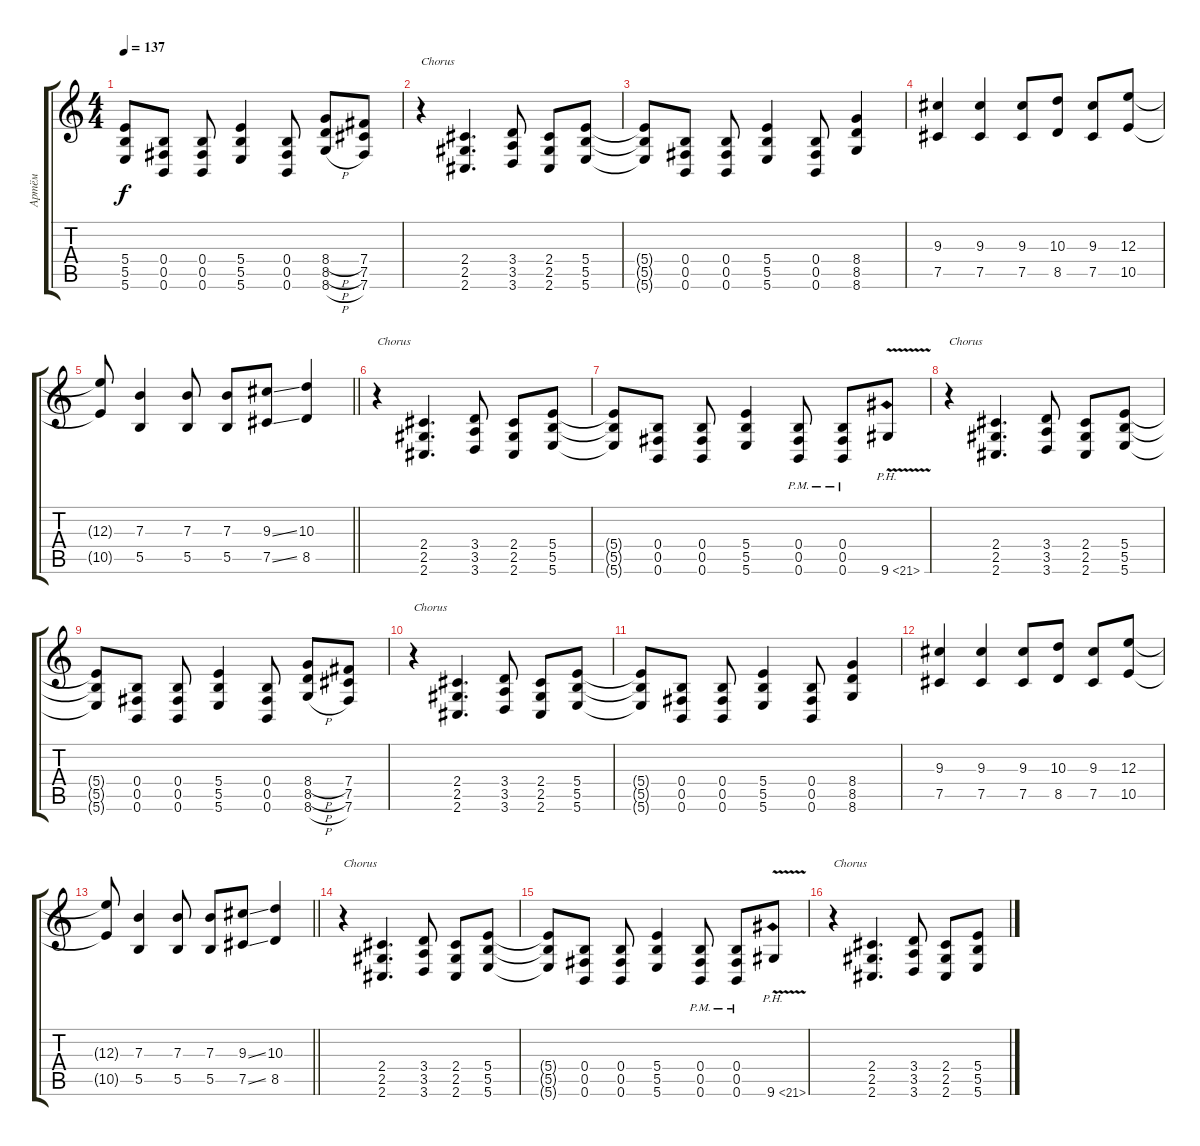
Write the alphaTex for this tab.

\track ("Артём" "Артём") {instrument distortionguitar}
\staff {score tabs}
\tuning (Db4 Ab3 E3 B2 Gb2 B1) {hide}
\ts (4 4)
\tempo 137
\clef g2
\ks c
(5.4{t} 5.5{t} 5.6{t}).8{dy f} (0.4 0.5 0.6).8 (0.4 0.5 0.6).8 (5.4 5.5 5.6).4 (0.4 0.5 0.6).8 (8.4{h} 8.5{h} 8.6{h}).8 (7.4 7.5 7.6).8 |
r.4{txt "Chorus"} (2.4 2.5 2.6).4{d} (3.4 3.5 3.6).8 (2.4 2.5 2.6).8 (5.4 5.5 5.6).8 |
(5.4{t} 5.5{t} 5.6{t}).8 (0.4 0.5 0.6).8 (0.4 0.5 0.6).8 (5.4 5.5 5.6).4 (0.4 0.5 0.6).8 (8.4 8.5 8.6).4 |
(9.3 7.5).4 (9.3 7.5).4 (9.3 7.5).8 (10.3 8.5).8 (9.3 7.5).8 (12.3 10.5).8 |
\barLineRight lightlight
(12.3{t} 10.5{t}).8 (7.3 5.5).4 (7.3 5.5).8 (7.3 5.5).8 (9.3{ss} 7.5{ss}).8 (10.3 8.5).4 |
r.4{txt "Chorus"} (2.4 2.5 2.6).4{d} (3.4 3.5 3.6).8 (2.4 2.5 2.6).8 (5.4 5.5 5.6).8 |
(5.4{t} 5.5{t} 5.6{t}).8 (0.4 0.5 0.6).8 (0.4 0.5 0.6).8 (5.4 5.5 5.6).4 (0.4{pm} 0.5 0.6).8 (0.4{pm} 0.5 0.6).8 9.6{ph 12 v}.8 |
r.4{txt "Chorus"} (2.4 2.5 2.6).4{d} (3.4 3.5 3.6).8 (2.4 2.5 2.6).8 (5.4 5.5 5.6).8 |
(5.4{t} 5.5{t} 5.6{t}).8 (0.4 0.5 0.6).8 (0.4 0.5 0.6).8 (5.4 5.5 5.6).4 (0.4 0.5 0.6).8 (8.4{h} 8.5{h} 8.6{h}).8 (7.4 7.5 7.6).8 |
r.4{txt "Chorus"} (2.4 2.5 2.6).4{d} (3.4 3.5 3.6).8 (2.4 2.5 2.6).8 (5.4 5.5 5.6).8 |
(5.4{t} 5.5{t} 5.6{t}).8 (0.4 0.5 0.6).8 (0.4 0.5 0.6).8 (5.4 5.5 5.6).4 (0.4 0.5 0.6).8 (8.4 8.5 8.6).4 |
(9.3 7.5).4 (9.3 7.5).4 (9.3 7.5).8 (10.3 8.5).8 (9.3 7.5).8 (12.3 10.5).8 |
\barLineRight lightlight
(12.3{t} 10.5{t}).8 (7.3 5.5).4 (7.3 5.5).8 (7.3 5.5).8 (9.3{ss} 7.5{ss}).8 (10.3 8.5).4 |
r.4{txt "Chorus"} (2.4 2.5 2.6).4{d} (3.4 3.5 3.6).8 (2.4 2.5 2.6).8 (5.4 5.5 5.6).8 |
(5.4{t} 5.5{t} 5.6{t}).8 (0.4 0.5 0.6).8 (0.4 0.5 0.6).8 (5.4 5.5 5.6).4 (0.4{pm} 0.5 0.6).8 (0.4{pm} 0.5 0.6).8 9.6{ph 12 v}.8 |
r.4{txt "Chorus"} (2.4 2.5 2.6).4{d} (3.4 3.5 3.6).8 (2.4 2.5 2.6).8 (5.4 5.5 5.6).8
